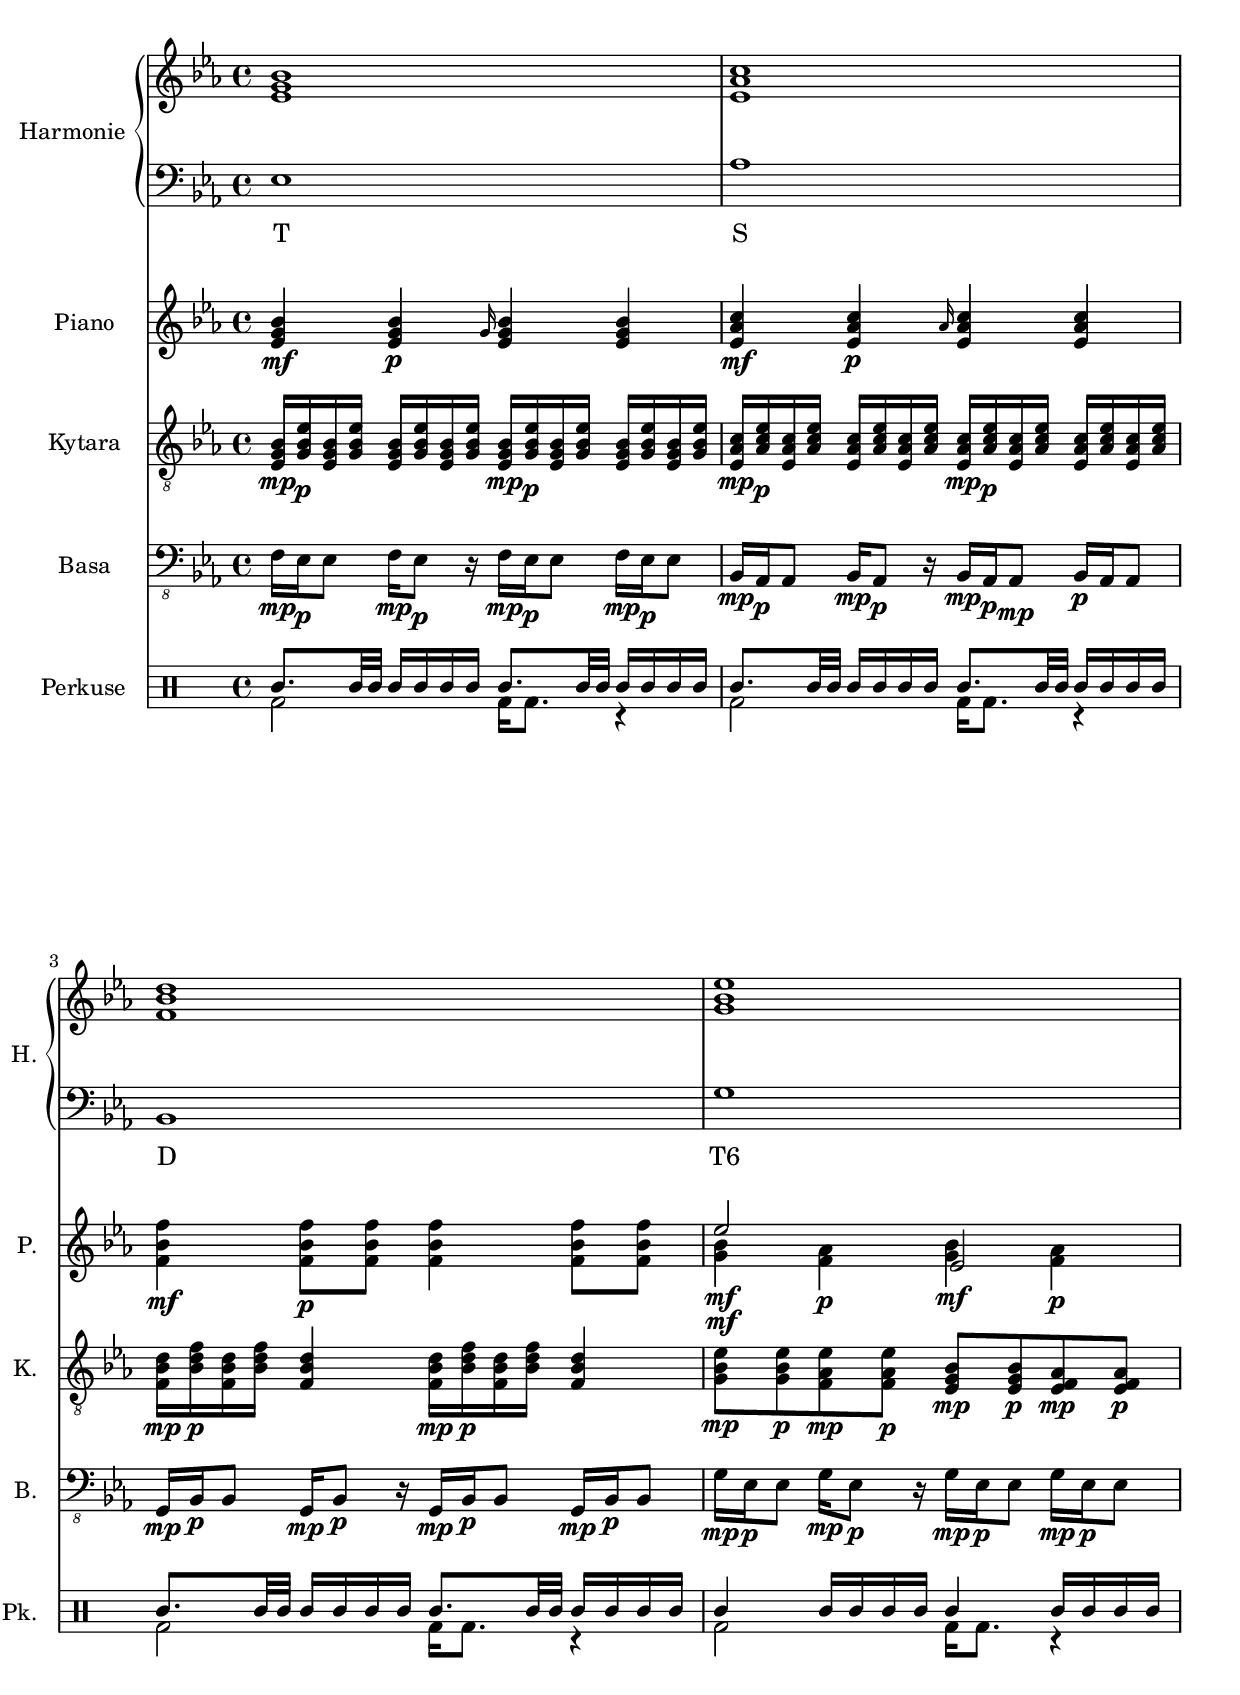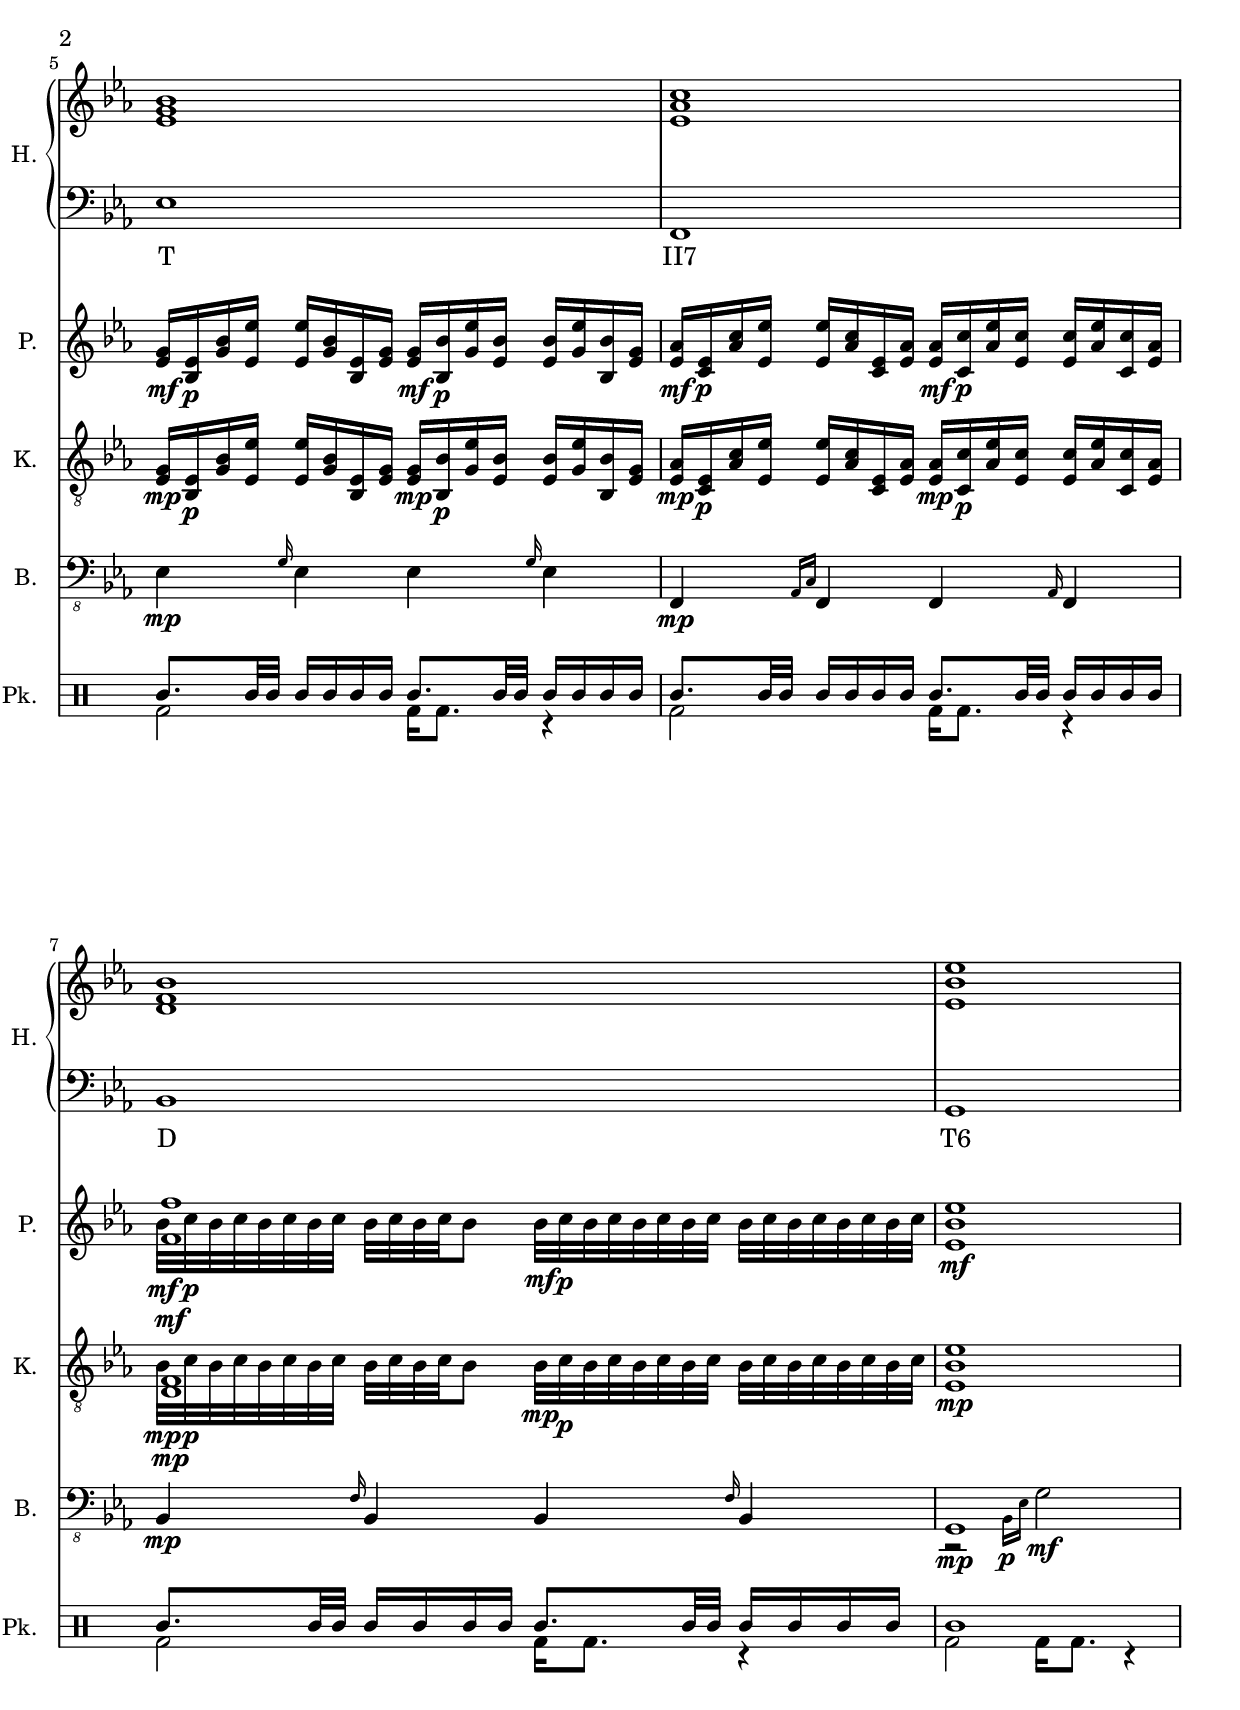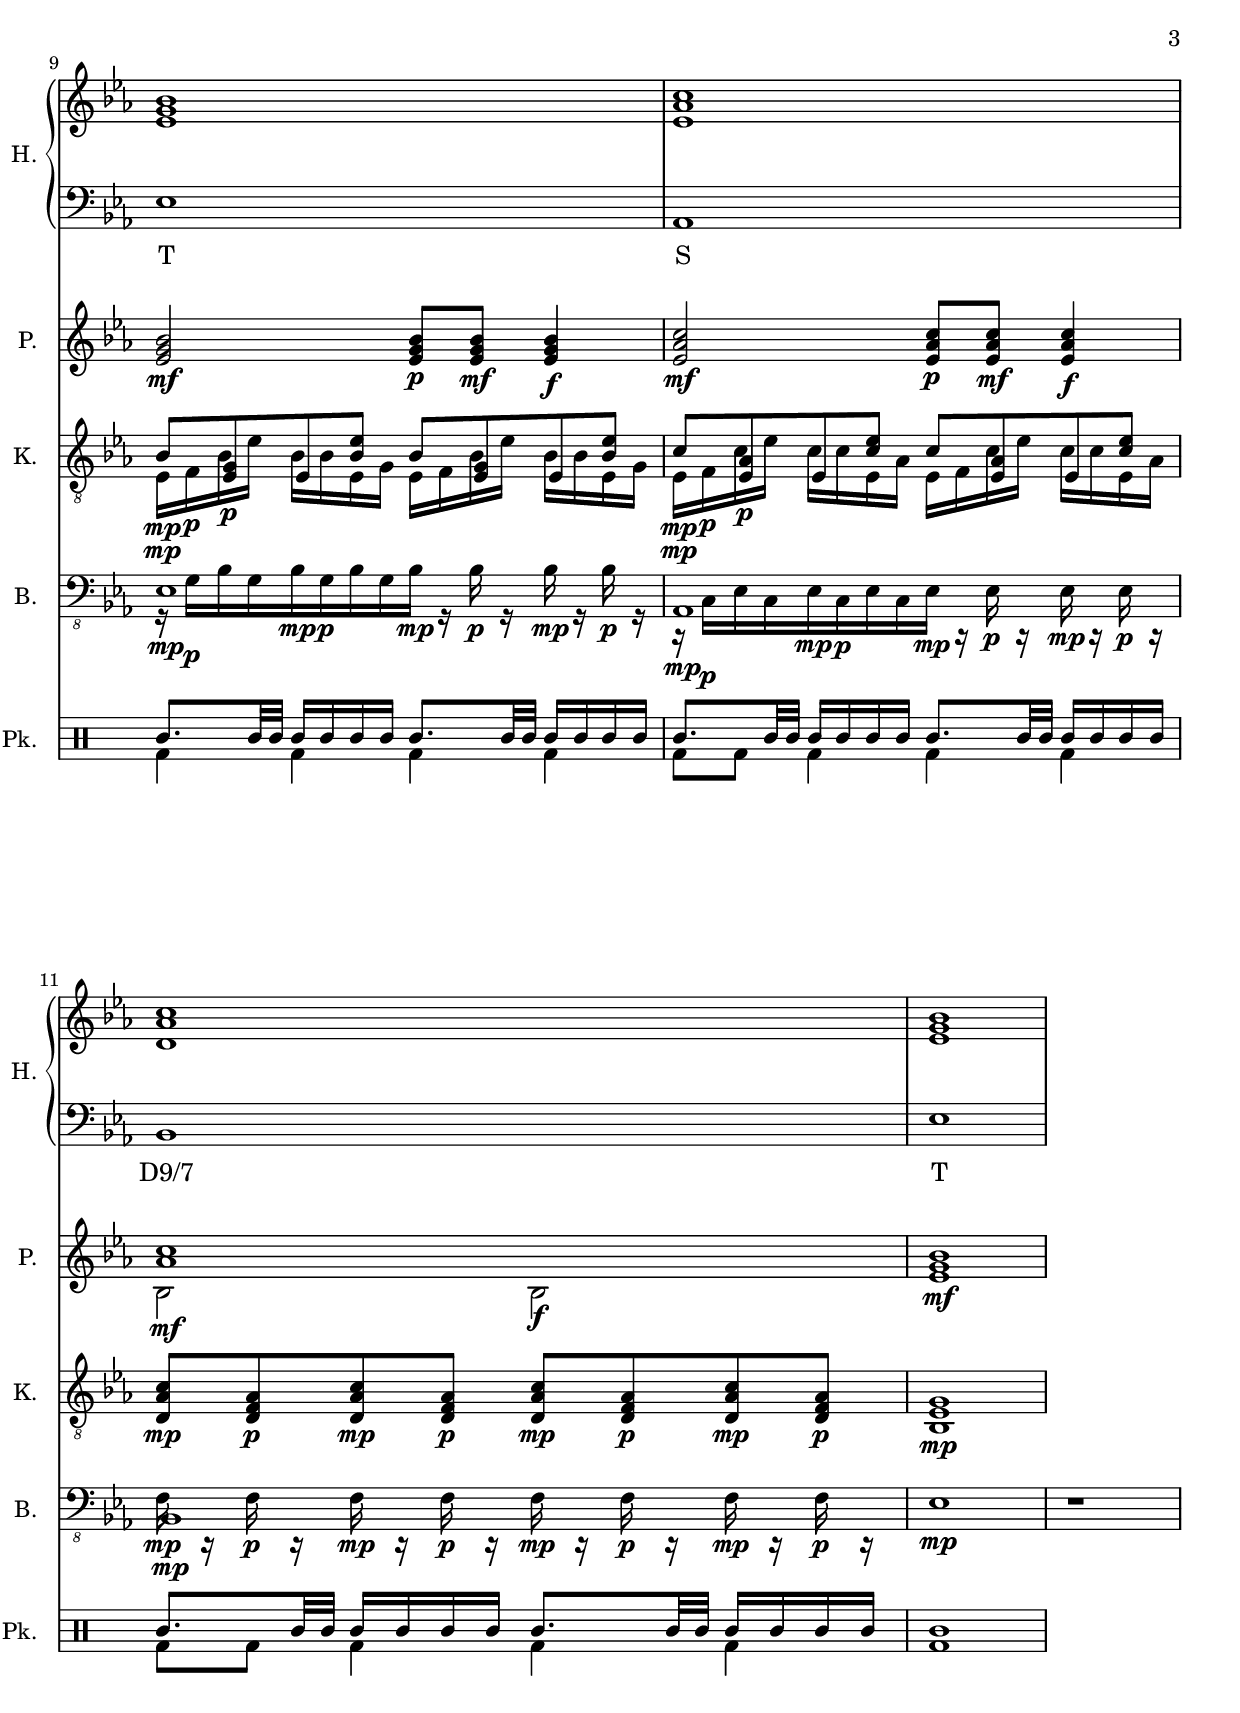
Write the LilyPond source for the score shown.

\version "2.10.33"


% Es-Dur:
% es - f - g ^ as - b - c - d ^ es


harmonieNahore = \relative es' {
	\clef treble
	\key es \major
	\time 4/4
	
	<es g bes>1
	<es as c>
	<f bes d>
	<g bes es>
	
	<es g bes>
	<es as c>
	<d f bes>
	<es bes' es>
	
	<es g bes>
	<es as c>
	<d as' c>
	<es g bes>
}


harmonieDole = <<
\relative es {
	\clef bass
	\key es \major
	\time 4/4

	es1
	as
	bes,
	g'
	
	es
	f,
	bes
	g
	
	es'
	as,
	bes
	es
}
\addlyrics {
	T S D "T6"
	T "II7" D "T6"
	T S "D9/7" T
}
>>


piano = \relative es' {
	\clef treble
	\key es \major
	\time 4/4
	
	<es g bes>4\mf <es g bes>\p \grace { g16 } <es g bes>4 <es g bes>
	<es as c>4\mf <es as c>\p \grace { as16 } <es as c>4 <es as c>
	<f bes f'>4\mf <f bes f'>8\p <f bes f'> <f bes f'>4 <f bes f'>8 <f bes f'>
	<< { es'2\mf es, } \\ { <g bes>4\mf <f as>\p <g bes>\mf <f as>\p } >>
	
	<es g>16\mf <es bes>\p <g bes> <es es'> <es es'> <g bes> <es bes> <es g>
		<es g>16\mf <bes bes'>\p <g' es'> <es bes'> <es bes'> <g es'> <bes, bes'> <es g>
	<es as>16\mf <es c>\p <as c> <es es'> <es es'> <as c> <es c> <es as>
		<es as>16\mf <c c'>\p <as' es'> <es c'> <es c'> <as es'> <c, c'> <es as>
	<< <f f'>1\mf \\ { bes32\mf c\p bes c bes c bes c bes c bes c bes8
		bes32\mf c\p bes c bes c bes c bes c bes c bes c bes c } >>
	<es, bes' es>1\mf
	
	<es g bes>2\mf <es g bes>8\p <es g bes>\mf <es g bes>4\f
	<es as c>2\mf <es as c>8\p <es as c>\mf <es as c>4\f
	<< <as c>1\mf \\ { bes,2 bes\f } >>
	<es g bes>1\mf
}


kytara = \relative es {
	\clef "treble_8"
	\key es \major
	\time 4/4
		
	<es g bes>16\mp <g bes es>\p <es g bes> <g bes es> <es g bes> <g bes es> <es g bes> <g bes es>
		<es g bes>\mp <g bes es>\p <es g bes> <g bes es> <es g bes> <g bes es> <es g bes> <g bes es>
	<es as c>16\mp <as c es>\p <es as c> <as c es> <es as c> <as c es> <es as c> <as c es>
		<es as c>\mp <as c es>\p <es as c> <as c es> <es as c> <as c es> <es as c> <as c es>
	<f bes d>16\mp <bes d f>\p <f bes d> <bes d f> <f bes d>4
		<f bes d>16\mp <bes d f>\p <f bes d> <bes d f> <f bes d>4
	<g bes es>8\mp <g bes es>\p <f as es'>\mp <f as es'>\p
		<es g bes>\mp <es g bes>\p <es f as>\mp <es f as>\p
		
	<es g>16\mp <es bes>\p <g bes> <es es'> <es es'> <g bes> <es bes> <es g>
		<es g>16\mp <bes bes'>\p <g' es'> <es bes'> <es bes'> <g es'> <bes, bes'> <es g>
	<es as>16\mp <es c>\p <as c> <es es'> <es es'> <as c> <es c> <es as>
		<es as>16\mp <c c'>\p <as' es'> <es c'> <es c'> <as es'> <c, c'> <es as>
	<< <d f>1\mp \\ { bes'32\mp c\p bes c bes c bes c bes c bes c bes8
		bes32\mp c\p bes c bes c bes c bes c bes c bes c bes c } >>
	<es, bes' es>1\mp
	
	<< bes'8\mp \\ { es,16\mp f\p } >>
		<< <es g>8\p \\ { bes'16 es } >>
		<< es,8 \\ { bes'16 bes } >>
		<< <bes es>8 \\ { es,16 g } >>
		<< bes8 \\ { es,16 f } >>
		<< <es g>8 \\ { bes'16 es } >>
		<< es,8 \\ { bes'16 bes } >>
		<< <bes es>8 \\ { es,16 g } >>
	<< c8\mp \\ { es,16\mp f\p } >>
		<< <es as>8\p \\ { c'16 es } >>
		<< es,8 \\ { c'16 c } >>
		<< <c es>8 \\ { es,16 as } >>
		<< c8 \\ { es,16 f } >>
		<< <es as>8 \\ { c'16 es } >>
		<< es,8 \\ { c'16 c } >>
		<< <c es>8 \\ { es,16 as } >>
	<d, as' c>8\mp <d f as>\p <d as' c>8\mp <d f as>\p
		<d as' c>\mp <d f as>\p <d as' c>8\mp <d f as>\p
	<bes es g>1\mp
}
kytaraCh = \chordmode {
	% r1 as bes g:9
	% es as bes g:9
}


basa = \relative es, {
	\clef "bass_8"
	\key es \major
	\time 4/4
	
	f16\mp es\p es8 f16\mp es8\p r16 f\mp es\p es8 f16\mp es\p es8
	bes16\mp as\p as8 bes16\mp as8\p r16 bes\mp as\p as8\mp bes16\p as as8
	g16\mp bes\p bes8 g16\mp bes8\p r16 g\mp bes\p bes8 g16\mp bes\p bes8
	g'16\mp es\p es8 g16\mp es8\p r16 g\mp es\p es8 g16\mp es\p es8
	
	es4\mp \grace { g16 } es4 es \grace { g16 } es4
	f,4\mp \grace { as16[ c] } f,4 f \grace { as16 } f4
	bes4\mp \grace { f'16 } bes,4 bes \grace { f'16 } bes,4
	<< g1\mp \\ { r2 \grace { bes16\p[ es] } g2\mf } >>
	
	<< es1\mp \\ { r16 g\p[ bes g bes\mp g\p bes g bes\mp] r bes\p r bes\mp r bes\p r } >>
	<< as,1\mp \\ { r16 c\p[ es c es\mp c\p es c es\mp] r es\p r es\mp r es\p r } >>
	<< bes1\mp \\ { f'16\mp r f\p r f\mp r f\p r f\mp r f\p r f\mp r f\p r } >>
	es1\mp
	
	r1
}


kopak = \drummode {
	\time 4/4
	
	bda2 bda16 bda8. r4 
	bda2 bda16 bda8. r4
	bda2 bda16 bda8. r4
	bda2 bda16 bda8. r4
	
	bda2 bda16 bda8. r4 
	bda2 bda16 bda8. r4
	bda2 bda16 bda8. r4
	bda2 bda16 bda8. r4

	bda4 bda4 bda4 bda4
	bda8 bda8 bda4 bda4 bda4
	bda8 bda8 bda4 bda4 bda4
	bda1
}


bubny = \drummode {
	\time 4/4
	
	ssl8. ssl32 ssl ssl16 ssl ssl ssl ssl8. ssl32 ssl ssl16 ssl ssl ssl
	ssl8. ssl32 ssl ssl16 ssl ssl ssl ssl8. ssl32 ssl ssl16 ssl ssl ssl
	bolo8. bolo32 bolo bolo16 bolo bolo bolo bolo8. bolo32 bolo bolo16 bolo bolo bolo
	ssl4 ssl16 ssl ssl ssl ssl4 ssl16 ssl ssl ssl
	
	ssl8. ssl32 ssl ssl16 ssl ssl ssl ssl8. ssl32 ssl ssl16 ssl ssl ssl
	ssl8. ssl32 ssl ssl16 ssl ssl ssl ssl8. ssl32 ssl ssl16 ssl ssl ssl
	tamb8. tamb32 tamb tamb16 tamb tamb tamb tamb8. tamb32 tamb tamb16 tamb tamb tamb
	ssl1
	
	ssl8. ssl32 ssl ssl16 ssl ssl ssl ssl8. ssl32 ssl ssl16 ssl ssl ssl
	ssl8. ssl32 ssl ssl16 ssl ssl ssl ssl8. ssl32 ssl ssl16 ssl ssl ssl
	timl8. timl32 timl timl16 timl timl timl timl8. timl32 timl timl16 timl timl timl
	ssl1
}


\score {
	<<
		\new PianoStaff <<
			\set PianoStaff.instrumentName = "Harmonie "
			\set PianoStaff.shortInstrumentName = "H. "
			\new Staff \harmonieNahore
			\new Staff \harmonieDole
		>>
		
		\new Staff {
			\set Staff.instrumentName = "Piano "
			\set Staff.shortInstrumentName = "P. "
			\piano
		}
		
		\new ChordNames \kytaraCh
		\new Staff {
			\set Staff.instrumentName = "Kytara "
			\set Staff.shortInstrumentName = "K. "
			\kytara
		}
		
		\new Staff {
			\set Staff.instrumentName = "Basa "
			\set Staff.shortInstrumentName = "B. "
			\basa
		}
		
		\new DrumStaff <<
			\set Staff.instrumentName = "Perkuse "
			\set Staff.shortInstrumentName = "Pk. "
			\new DrumVoice { \voiceOne \bubny }
			\new DrumVoice { \voiceTwo \kopak }
		>>
	>>
	
	\layout { }
}


\score {
	<<
		\new Staff {
			\set Staff.midiInstrument = #"acoustic grand"
			\piano
		}
		
		\new Staff {
			\set Staff.midiInstrument = #"overdriven guitar"
			\kytara
		}
		
		\new Staff {
			\set Staff.midiInstrument = #"electric bass (pick)"
			\basa
		}
		
		\new DrumStaff <<
			\bubny
			\kopak
		>>
	>>
	
	\midi { }
}

